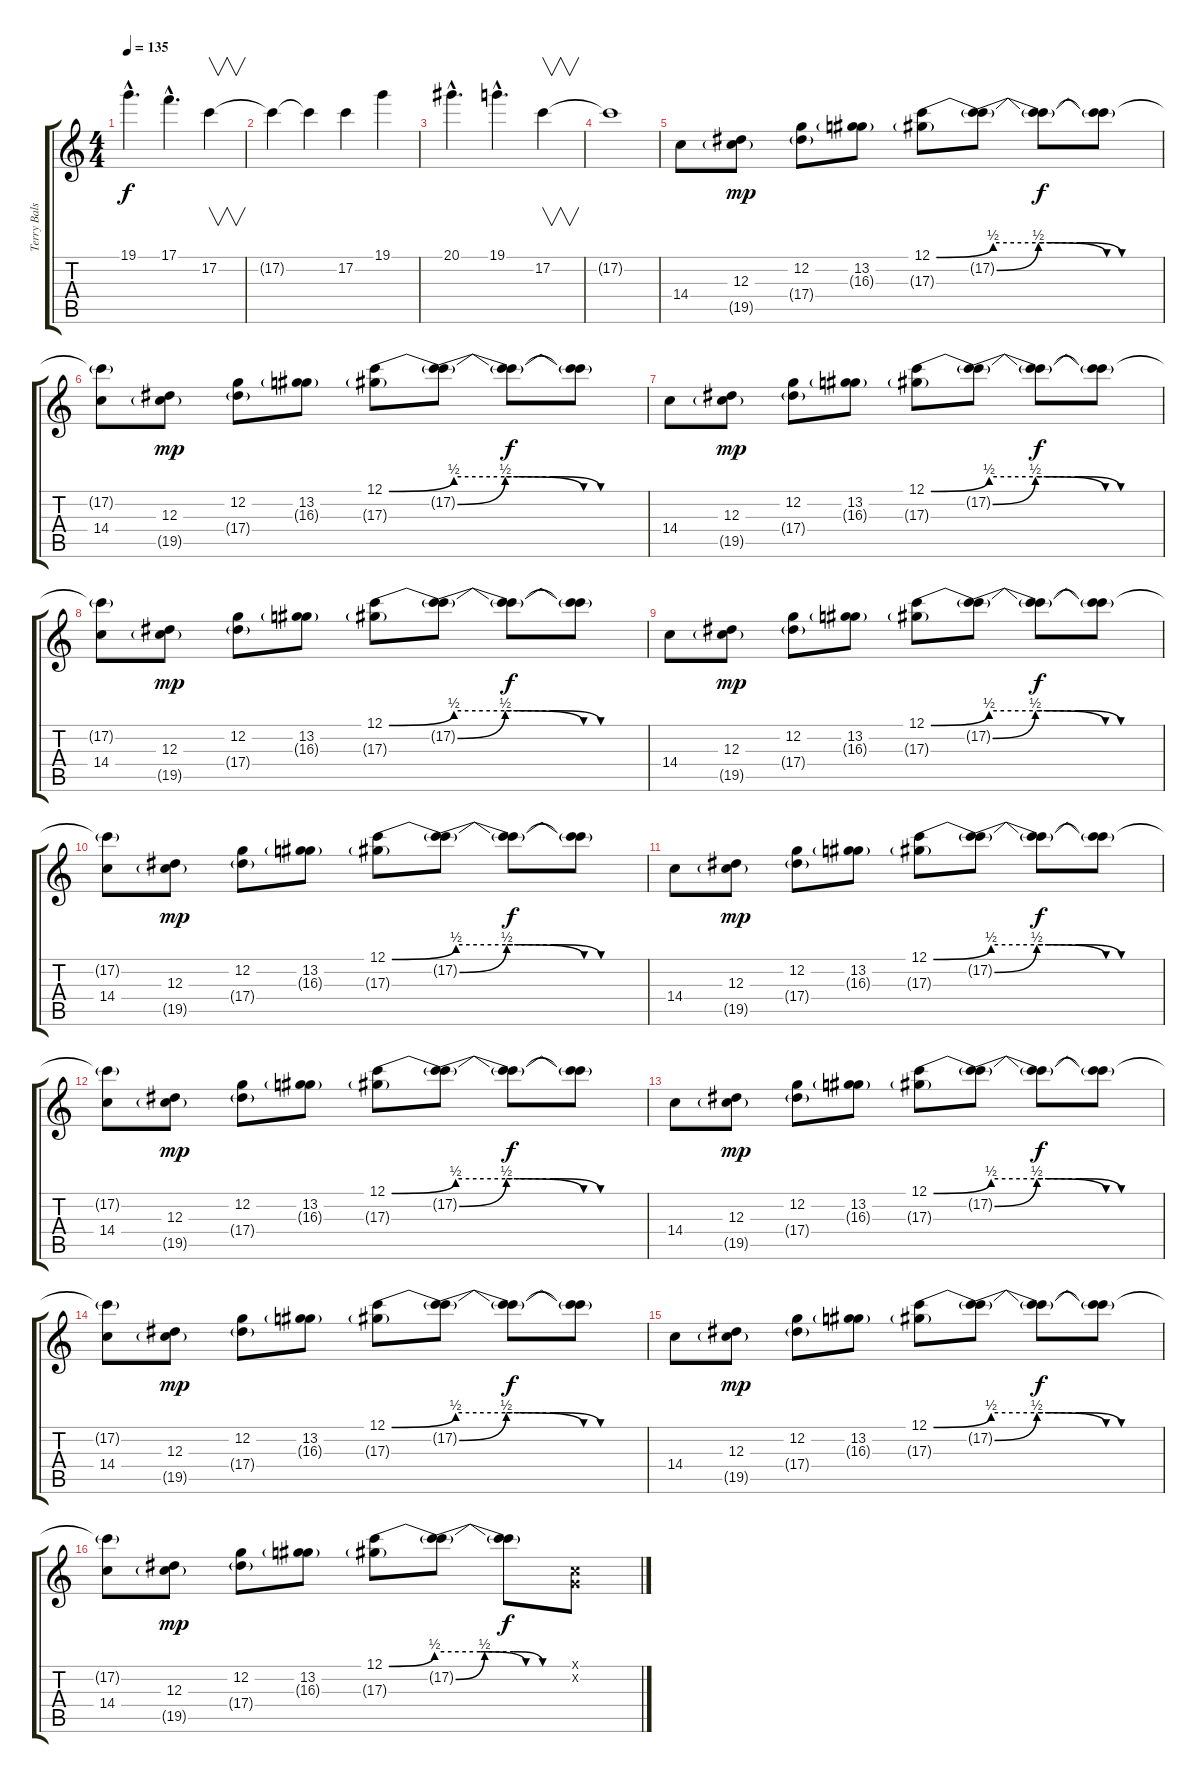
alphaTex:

\track ("Terry Balsamo (Main Guitar)" "Terry Bals") {instrument distortionguitar}
\staff {score tabs}
\tuning (C4 G3 Eb3 Bb2 F2 C2) {hide}
\ts (4 4)
\tempo 135
\clef g2
\ks c
19.1{hac}.4{d dy f} 17.1{hac}.4{d} 17.2.4{v} |
17.2{t}.4 17.2{t}.4 17.2.4 19.1.4 |
20.1{hac}.4{d} 19.1{hac}.4{d} 17.2.4{v} |
17.2{t}.1 |
14.4.8 (12.3 19.5{g}).8{dy mp} (12.2 17.4{g}).8 (13.2 16.3{g}).8 (12.1{be (custom 0 0 15 2 30 2 45 0 60 0)} 17.3{g}).8 (12.1{t} 17.2{be (custom 0 0 15 2 30 2 45 0 60 0) g}).8 (12.1{t} 17.2{t}).8{dy f} (12.1{t} 17.2{t}).8 |
(17.2{t} 14.4).8 (12.3 19.5{g}).8{dy mp} (12.2 17.4{g}).8 (13.2 16.3{g}).8 (12.1{be (custom 0 0 15 2 30 2 45 0 60 0)} 17.3{g}).8 (12.1{t} 17.2{be (custom 0 0 15 2 30 2 45 0 60 0) g}).8 (12.1{t} 17.2{t}).8{dy f} (12.1{t} 17.2{t}).8 |
14.4.8 (12.3 19.5{g}).8{dy mp} (12.2 17.4{g}).8 (13.2 16.3{g}).8 (12.1{be (custom 0 0 15 2 30 2 45 0 60 0)} 17.3{g}).8 (12.1{t} 17.2{be (custom 0 0 15 2 30 2 45 0 60 0) g}).8 (12.1{t} 17.2{t}).8{dy f} (12.1{t} 17.2{t}).8 |
(17.2{t} 14.4).8 (12.3 19.5{g}).8{dy mp} (12.2 17.4{g}).8 (13.2 16.3{g}).8 (12.1{be (custom 0 0 15 2 30 2 45 0 60 0)} 17.3{g}).8 (12.1{t} 17.2{be (custom 0 0 15 2 30 2 45 0 60 0) g}).8 (12.1{t} 17.2{t}).8{dy f} (12.1{t} 17.2{t}).8 |
14.4.8 (12.3 19.5{g}).8{dy mp} (12.2 17.4{g}).8 (13.2 16.3{g}).8 (12.1{be (custom 0 0 15 2 30 2 45 0 60 0)} 17.3{g}).8 (12.1{t} 17.2{be (custom 0 0 15 2 30 2 45 0 60 0) g}).8 (12.1{t} 17.2{t}).8{dy f} (12.1{t} 17.2{t}).8 |
(17.2{t} 14.4).8 (12.3 19.5{g}).8{dy mp} (12.2 17.4{g}).8 (13.2 16.3{g}).8 (12.1{be (custom 0 0 15 2 30 2 45 0 60 0)} 17.3{g}).8 (12.1{t} 17.2{be (custom 0 0 15 2 30 2 45 0 60 0) g}).8 (12.1{t} 17.2{t}).8{dy f} (12.1{t} 17.2{t}).8 |
14.4.8 (12.3 19.5{g}).8{dy mp} (12.2 17.4{g}).8 (13.2 16.3{g}).8 (12.1{be (custom 0 0 15 2 30 2 45 0 60 0)} 17.3{g}).8 (12.1{t} 17.2{be (custom 0 0 15 2 30 2 45 0 60 0) g}).8 (12.1{t} 17.2{t}).8{dy f} (12.1{t} 17.2{t}).8 |
(17.2{t} 14.4).8 (12.3 19.5{g}).8{dy mp} (12.2 17.4{g}).8 (13.2 16.3{g}).8 (12.1{be (custom 0 0 15 2 30 2 45 0 60 0)} 17.3{g}).8 (12.1{t} 17.2{be (custom 0 0 15 2 30 2 45 0 60 0) g}).8 (12.1{t} 17.2{t}).8{dy f} (12.1{t} 17.2{t}).8 |
14.4.8 (12.3 19.5{g}).8{dy mp} (12.2 17.4{g}).8 (13.2 16.3{g}).8 (12.1{be (custom 0 0 15 2 30 2 45 0 60 0)} 17.3{g}).8 (12.1{t} 17.2{be (custom 0 0 15 2 30 2 45 0 60 0) g}).8 (12.1{t} 17.2{t}).8{dy f} (12.1{t} 17.2{t}).8 |
(17.2{t} 14.4).8 (12.3 19.5{g}).8{dy mp} (12.2 17.4{g}).8 (13.2 16.3{g}).8 (12.1{be (custom 0 0 15 2 30 2 45 0 60 0)} 17.3{g}).8 (12.1{t} 17.2{be (custom 0 0 15 2 30 2 45 0 60 0) g}).8 (12.1{t} 17.2{t}).8{dy f} (12.1{t} 17.2{t}).8 |
14.4.8 (12.3 19.5{g}).8{dy mp} (12.2 17.4{g}).8 (13.2 16.3{g}).8 (12.1{be (custom 0 0 15 2 30 2 45 0 60 0)} 17.3{g}).8 (12.1{t} 17.2{be (custom 0 0 15 2 30 2 45 0 60 0) g}).8 (12.1{t} 17.2{t}).8{dy f} (12.1{t} 17.2{t}).8 |
(17.2{t} 14.4).8 (12.3 19.5{g}).8{dy mp} (12.2 17.4{g}).8 (13.2 16.3{g}).8 (12.1{be (custom 0 0 15 2 30 2 45 0 60 0)} 17.3{g}).8 (12.1{t} 17.2{be (custom 0 0 15 2 30 2 45 0 60 0) g}).8 (12.1{t} 17.2{t}).8{dy f} (0.1{x} 0.2{x}).8
